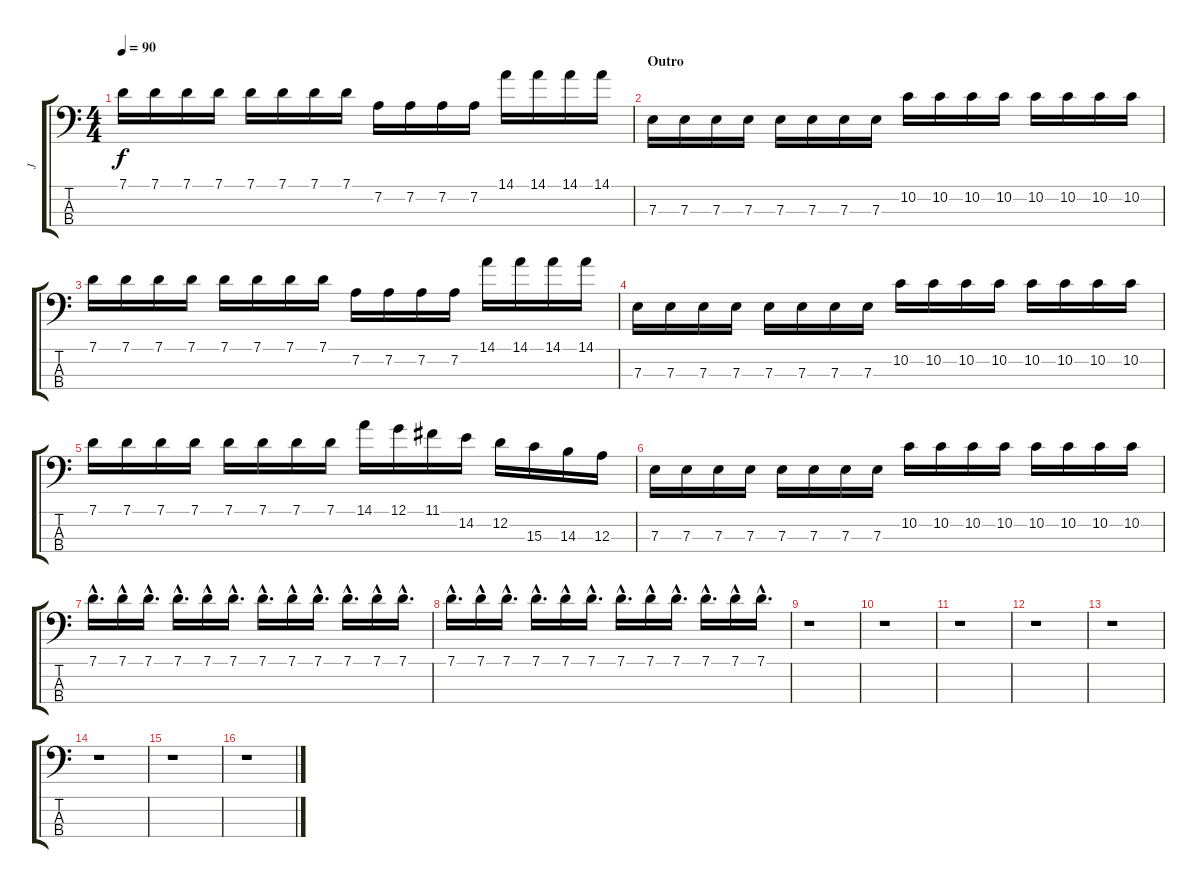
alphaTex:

\track ("J" "J") {instrument electricbasspick}
\staff {score tabs}
\tuning (G2 D2 A1 E1) {hide}
\ts (4 4)
\tempo 90
\clef f4
\ks c
7.1.16{dy f} 7.1.16 7.1.16 7.1.16 7.1.16 7.1.16 7.1.16 7.1.16 7.2.16 7.2.16 7.2.16 7.2.16 14.1.16 14.1.16 14.1.16 14.1.16 |
\section ("" "Outro")
7.3.16 7.3.16 7.3.16 7.3.16 7.3.16 7.3.16 7.3.16 7.3.16 10.2.16 10.2.16 10.2.16 10.2.16 10.2.16 10.2.16 10.2.16 10.2.16 |
7.1.16 7.1.16 7.1.16 7.1.16 7.1.16 7.1.16 7.1.16 7.1.16 7.2.16 7.2.16 7.2.16 7.2.16 14.1.16 14.1.16 14.1.16 14.1.16 |
7.3.16 7.3.16 7.3.16 7.3.16 7.3.16 7.3.16 7.3.16 7.3.16 10.2.16 10.2.16 10.2.16 10.2.16 10.2.16 10.2.16 10.2.16 10.2.16 |
7.1.16 7.1.16 7.1.16 7.1.16 7.1.16 7.1.16 7.1.16 7.1.16 14.1.16 12.1.16 11.1.16 14.2.16 12.2.16 15.3.16 14.3.16 12.3.16 |
7.3.16 7.3.16 7.3.16 7.3.16 7.3.16 7.3.16 7.3.16 7.3.16 10.2.16 10.2.16 10.2.16 10.2.16 10.2.16 10.2.16 10.2.16 10.2.16 |
7.1{hac}.16{d} 7.1{hac}.16 7.1{hac}.16{d} 7.1{hac}.16{d} 7.1{hac}.16 7.1{hac}.16{d} 7.1{hac}.16{d} 7.1{hac}.16 7.1{hac}.16{d} 7.1{hac}.16{d} 7.1{hac}.16 7.1{hac}.16{d} |
7.1{hac}.16{d} 7.1{hac}.16 7.1{hac}.16{d} 7.1{hac}.16{d} 7.1{hac}.16 7.1{hac}.16{d} 7.1{hac}.16{d} 7.1{hac}.16 7.1{hac}.16{d} 7.1{hac}.16{d} 7.1{hac}.16 7.1{hac}.16{d} |
r.1 |
r.1 |
r.1 |
r.1 |
r.1 |
r.1 |
r.1 |
r.1
